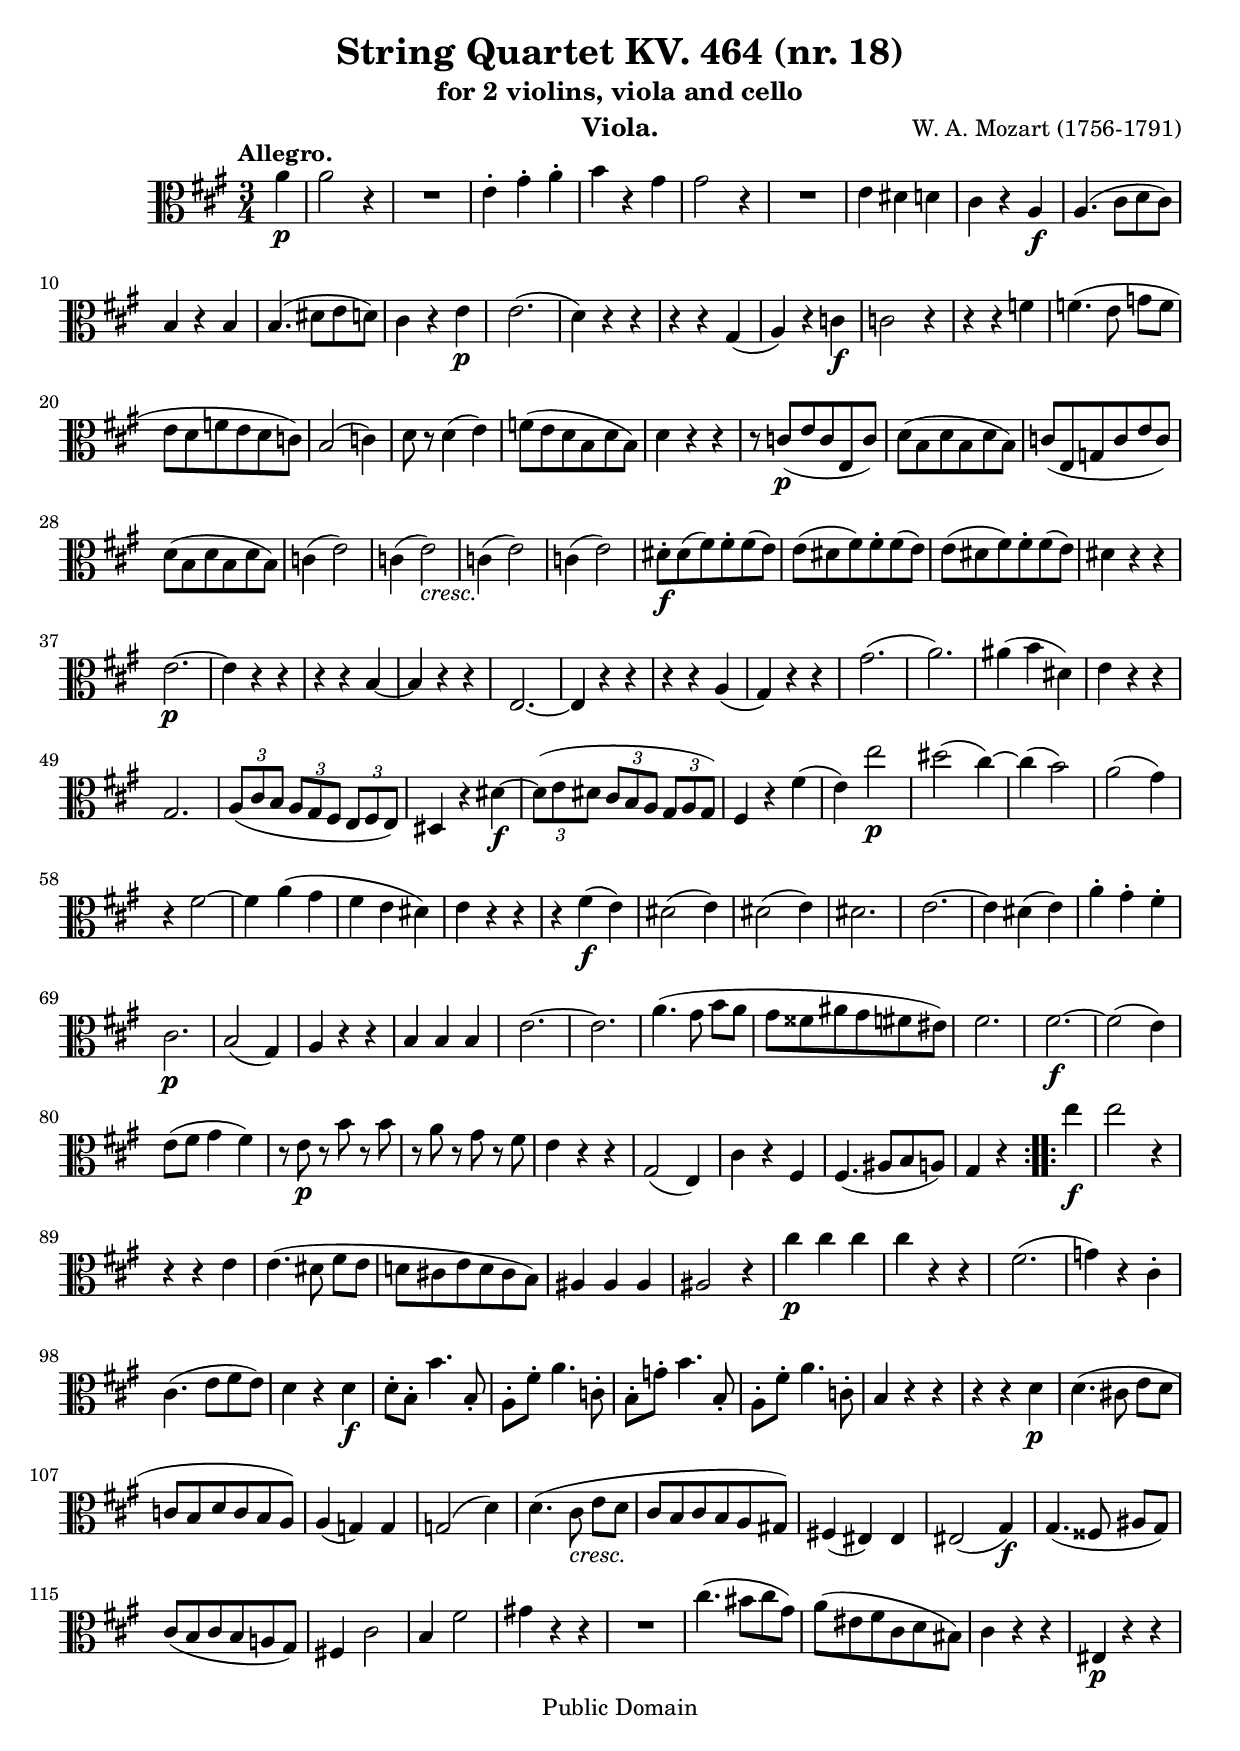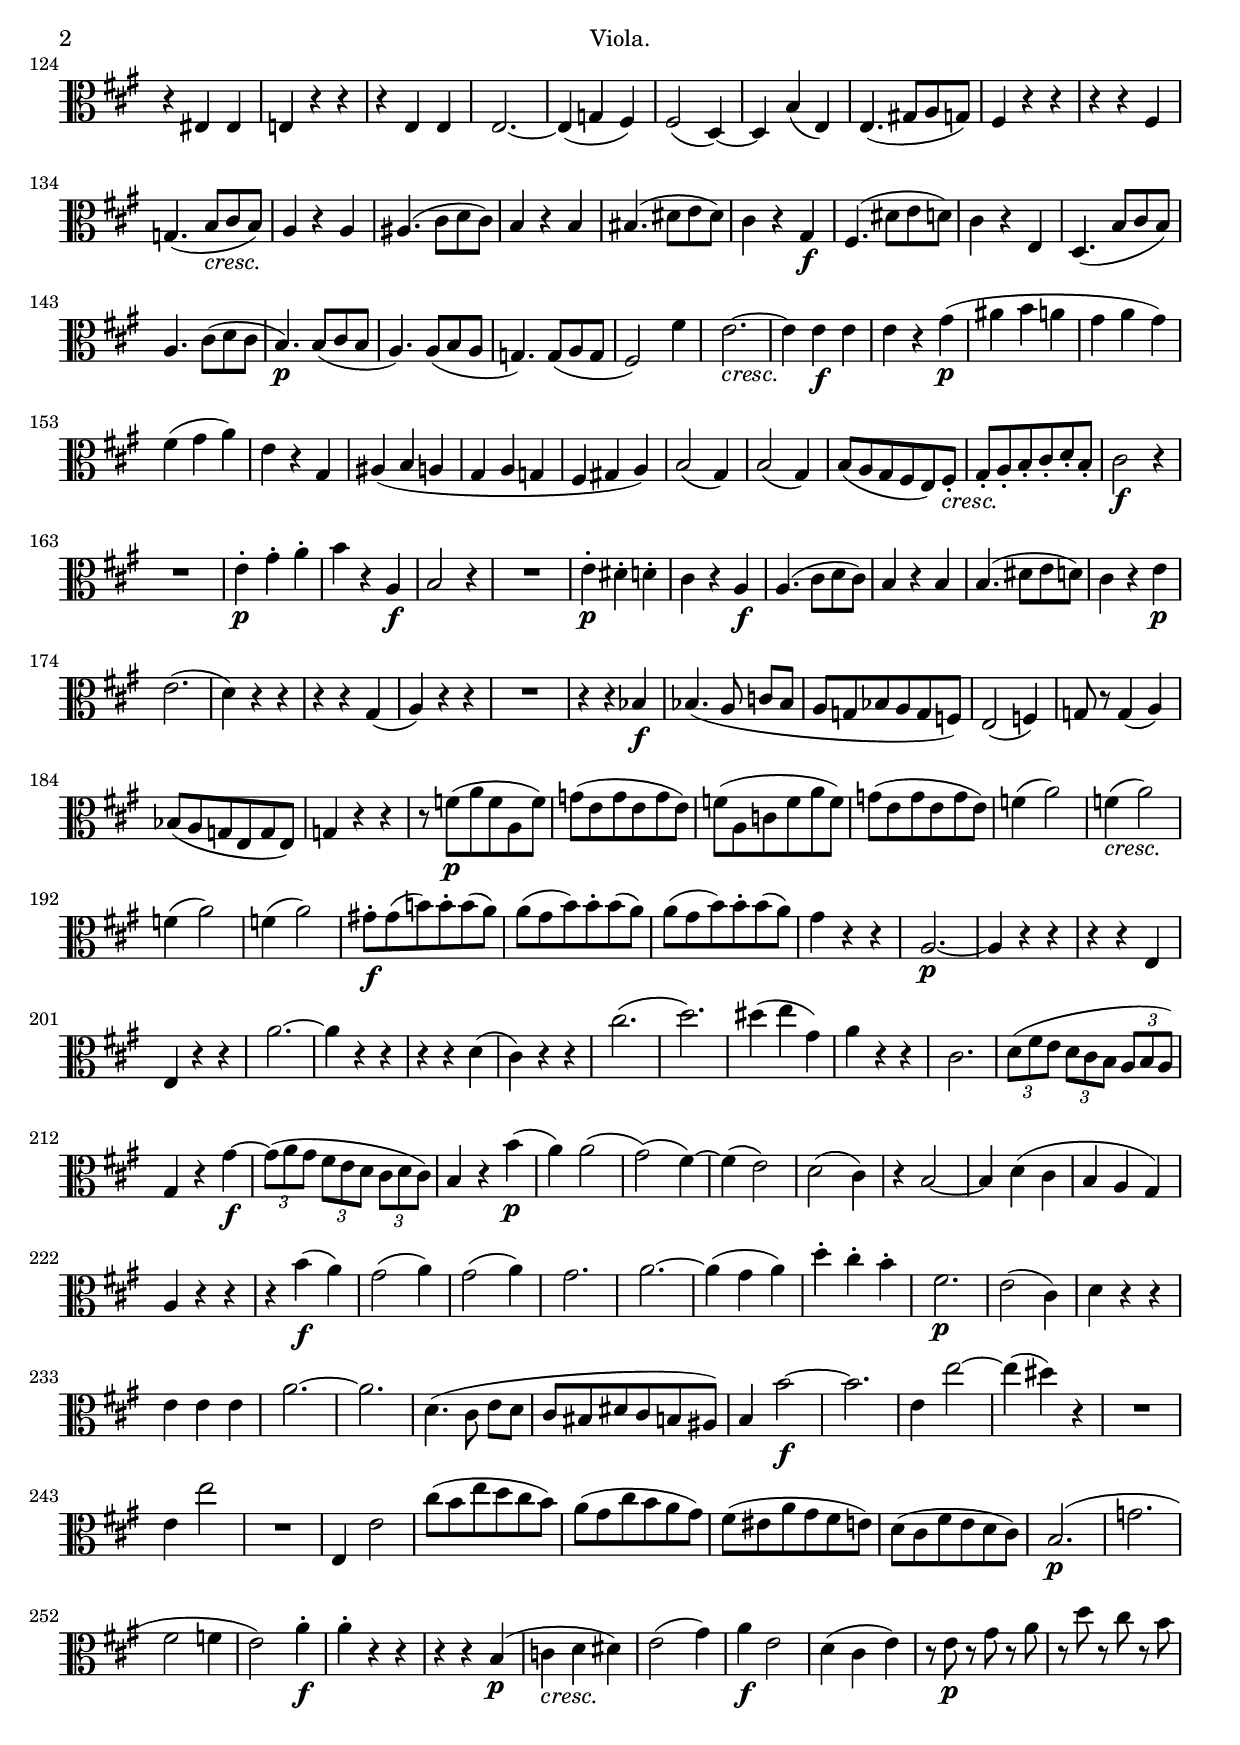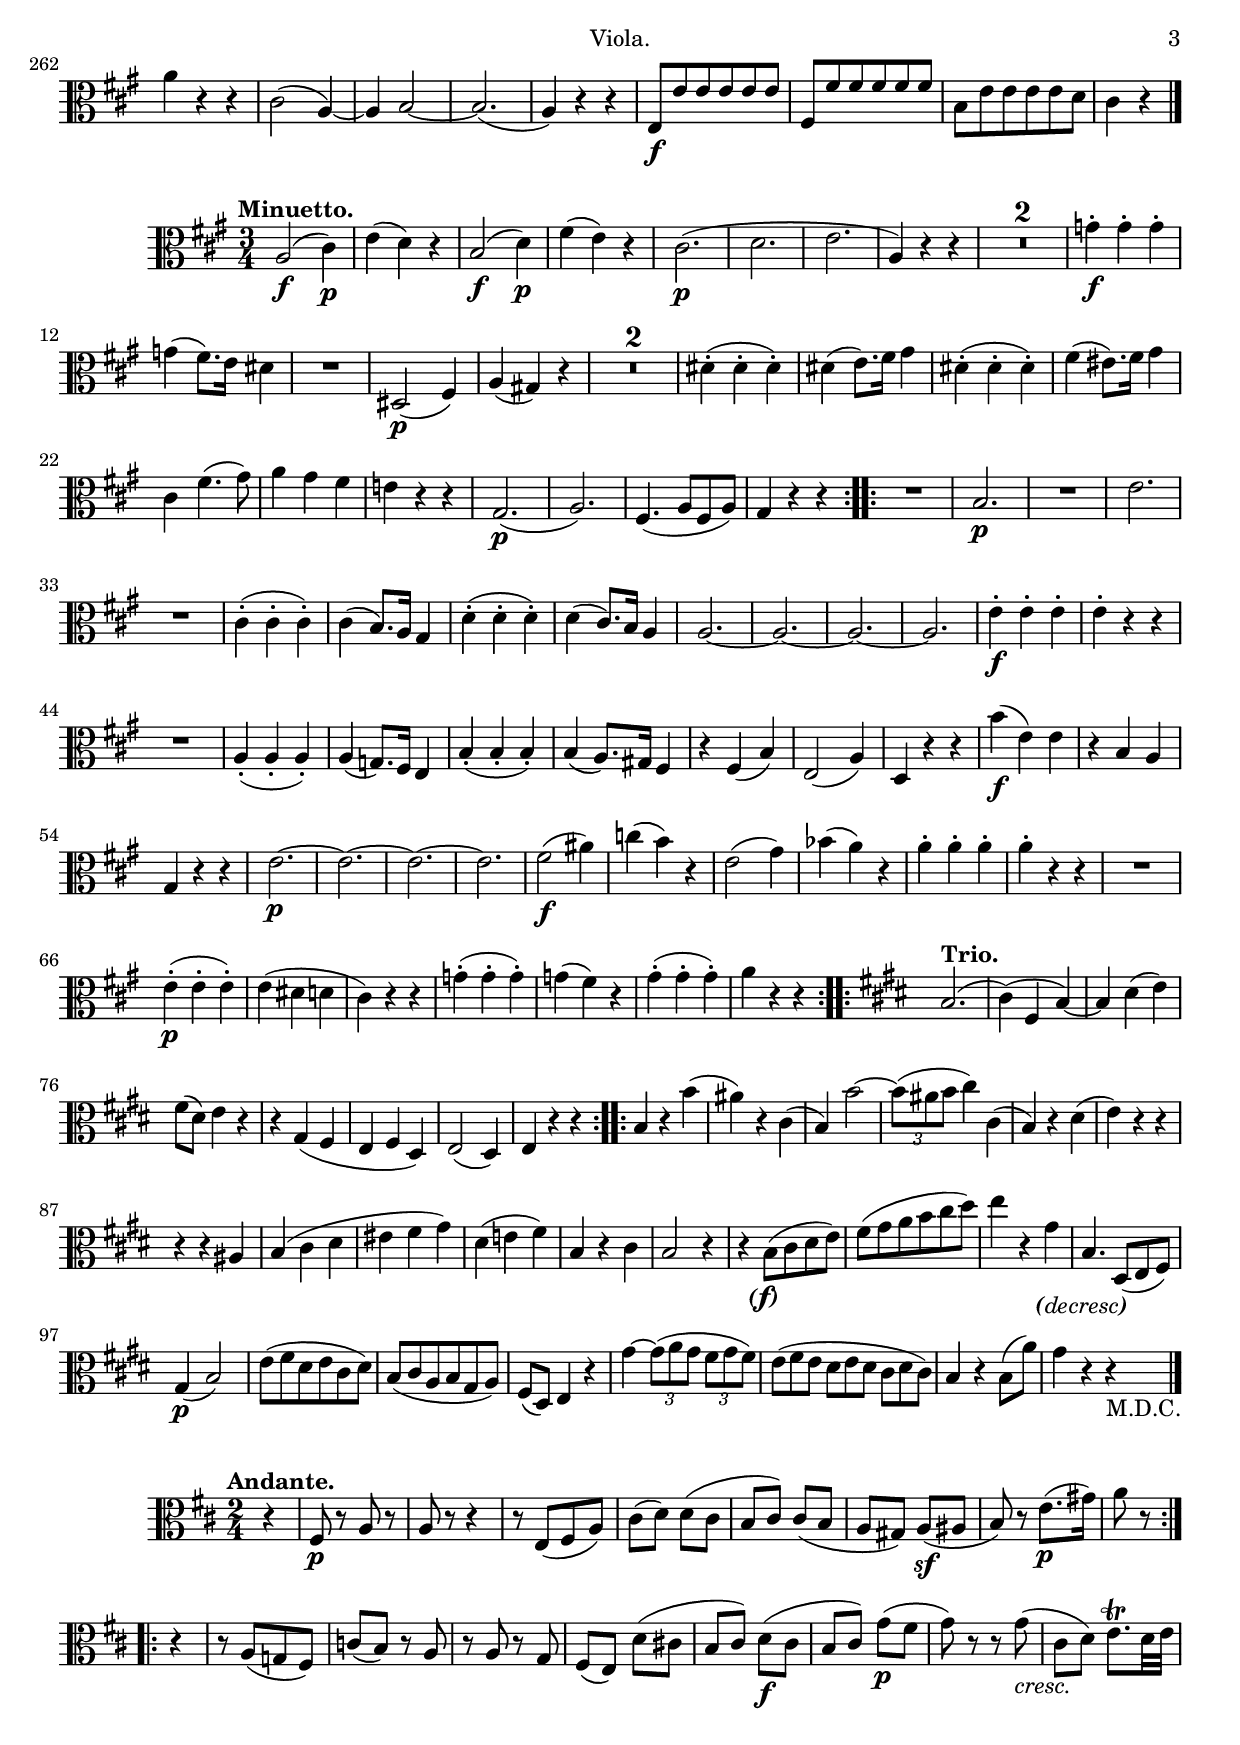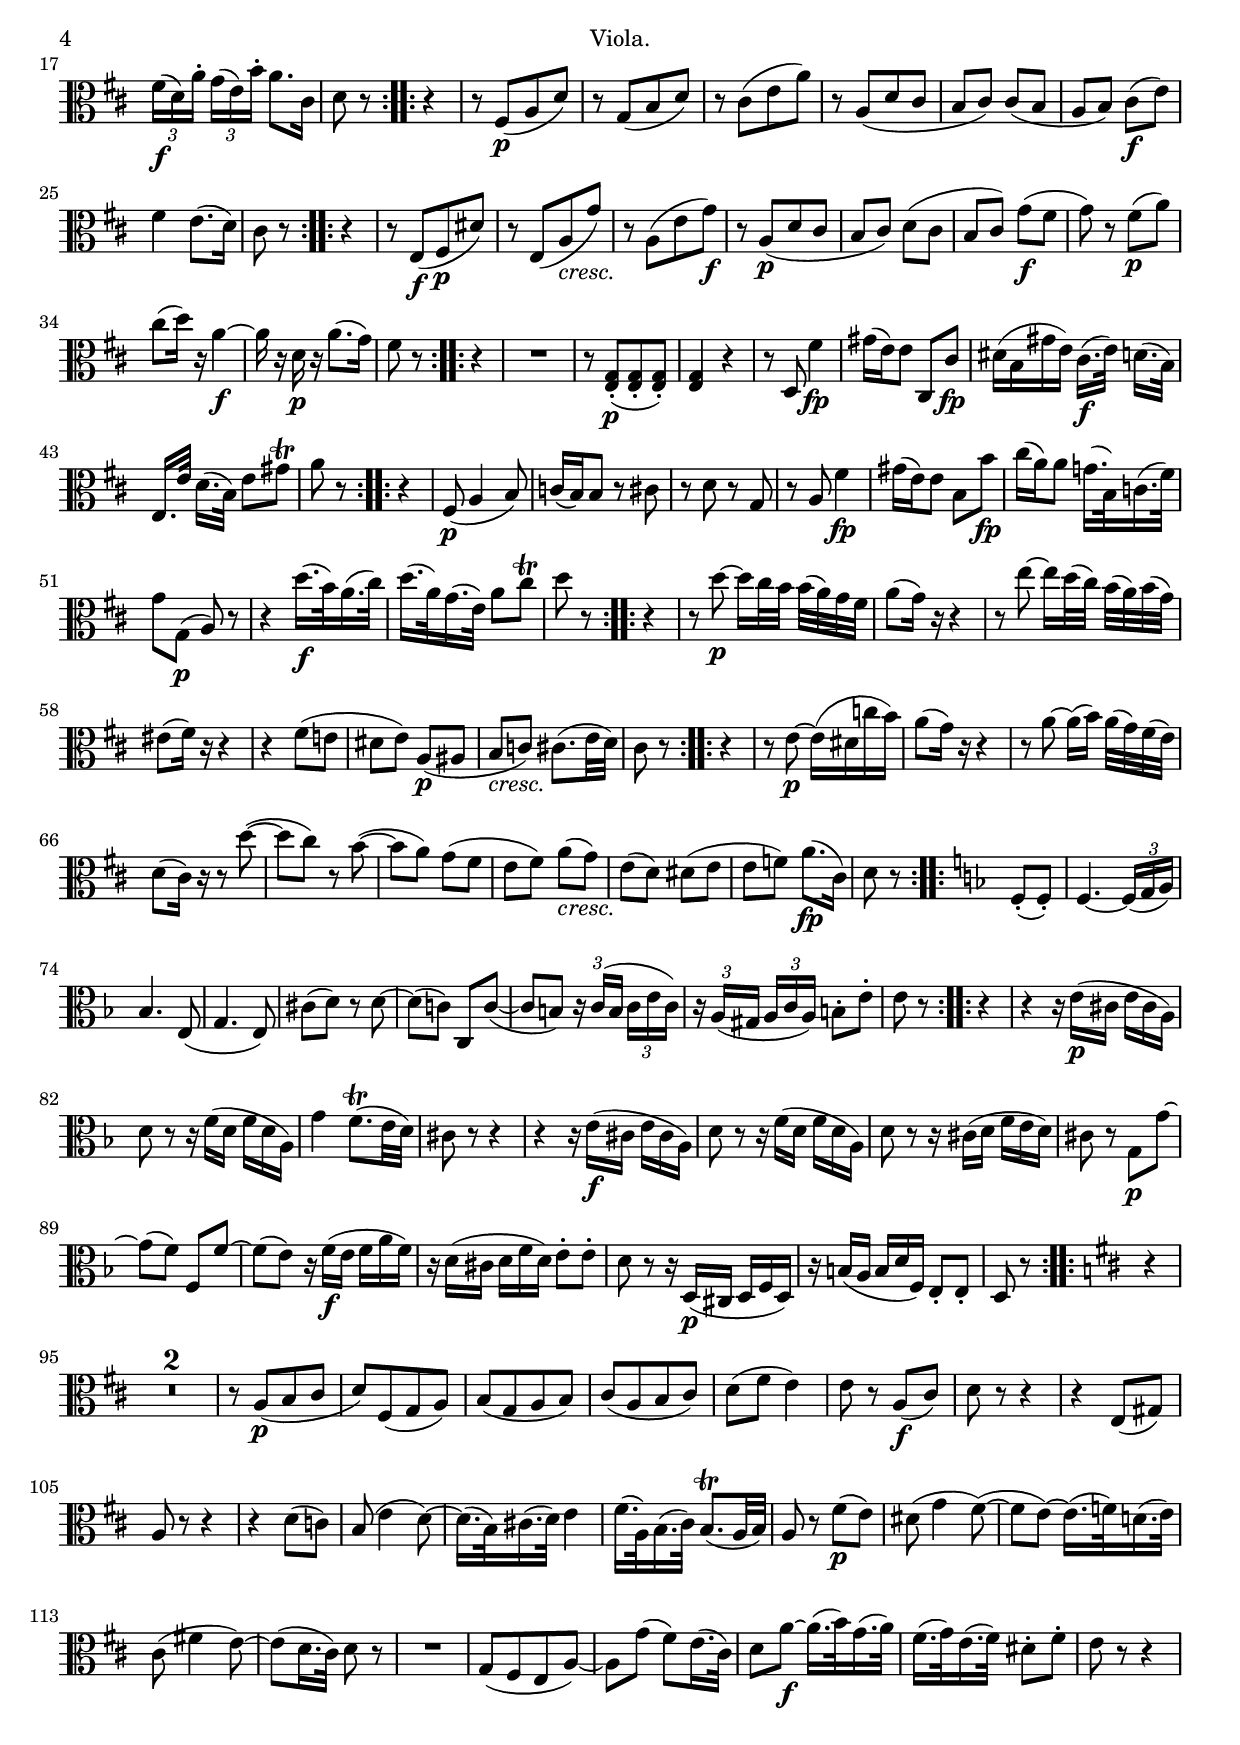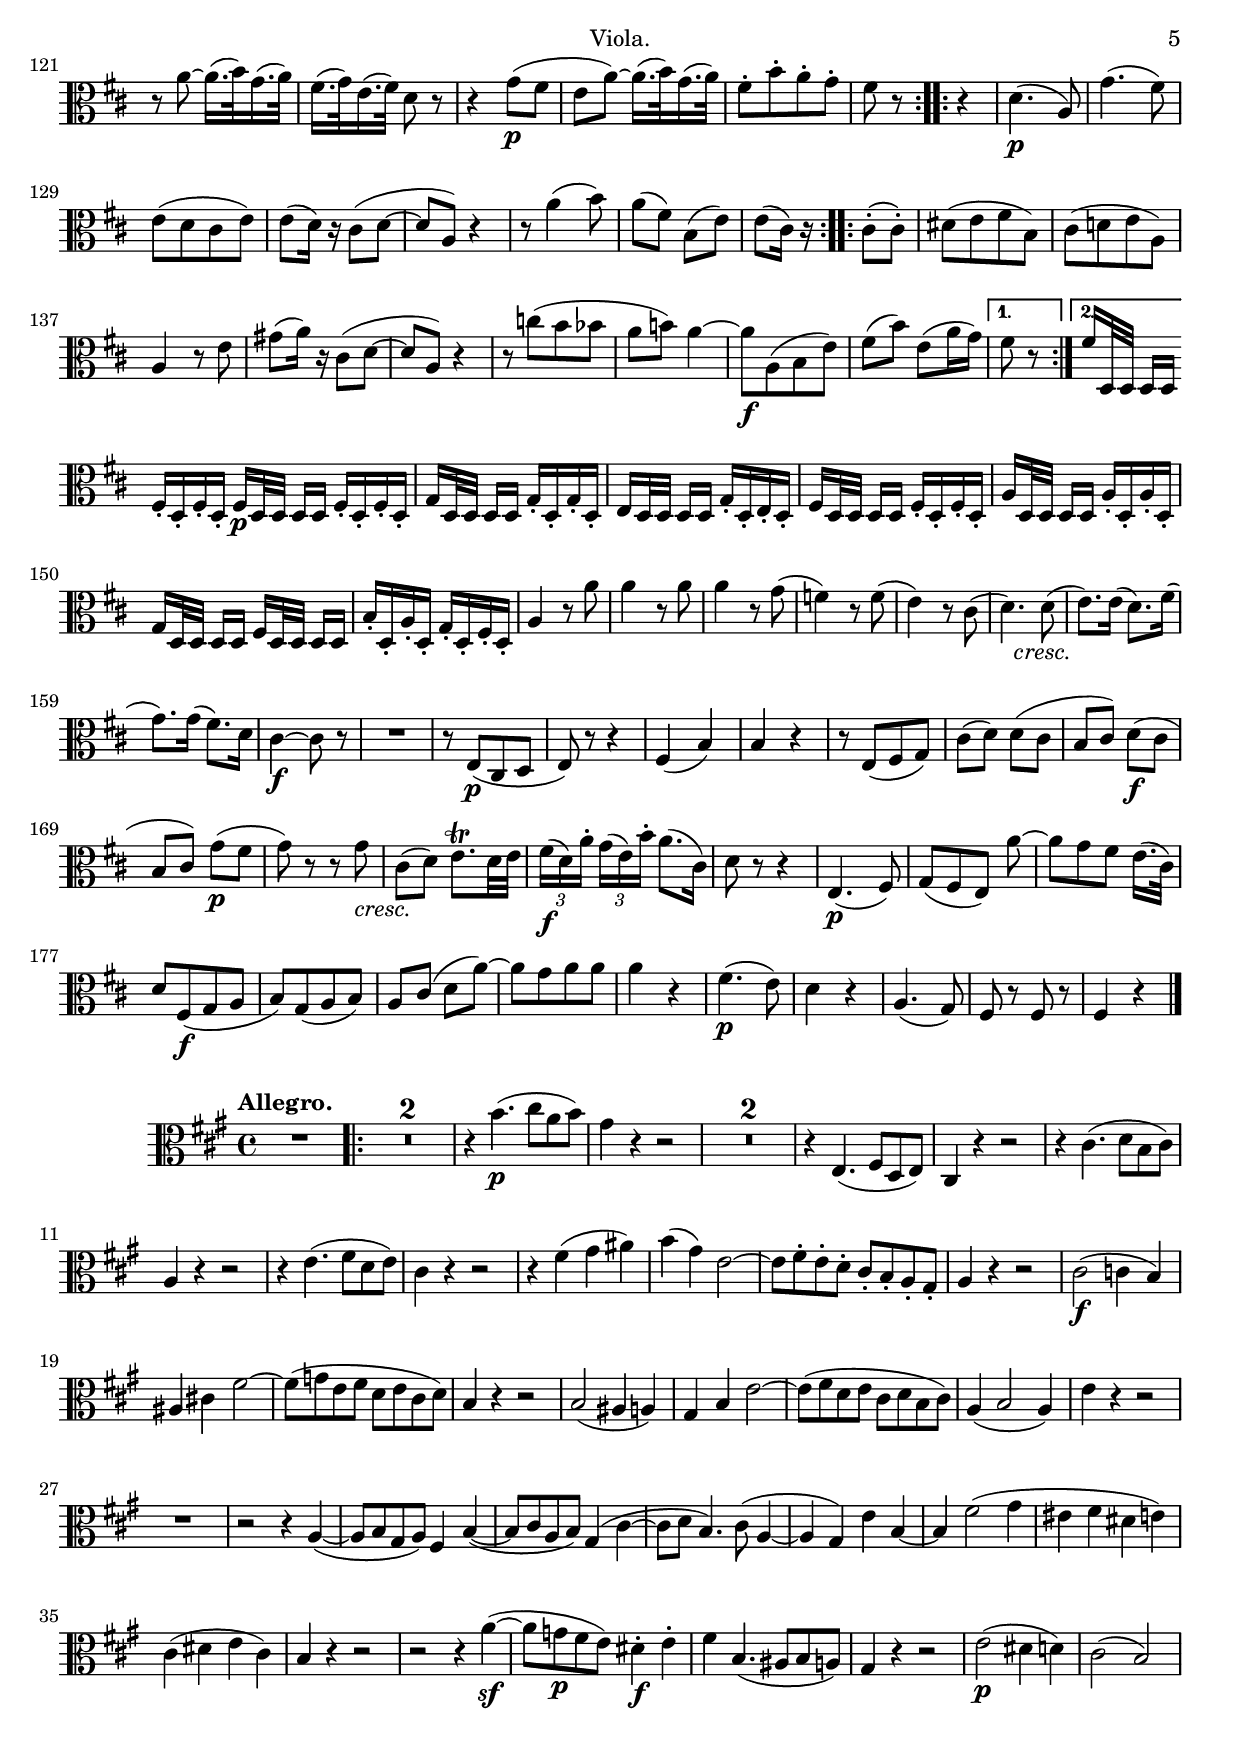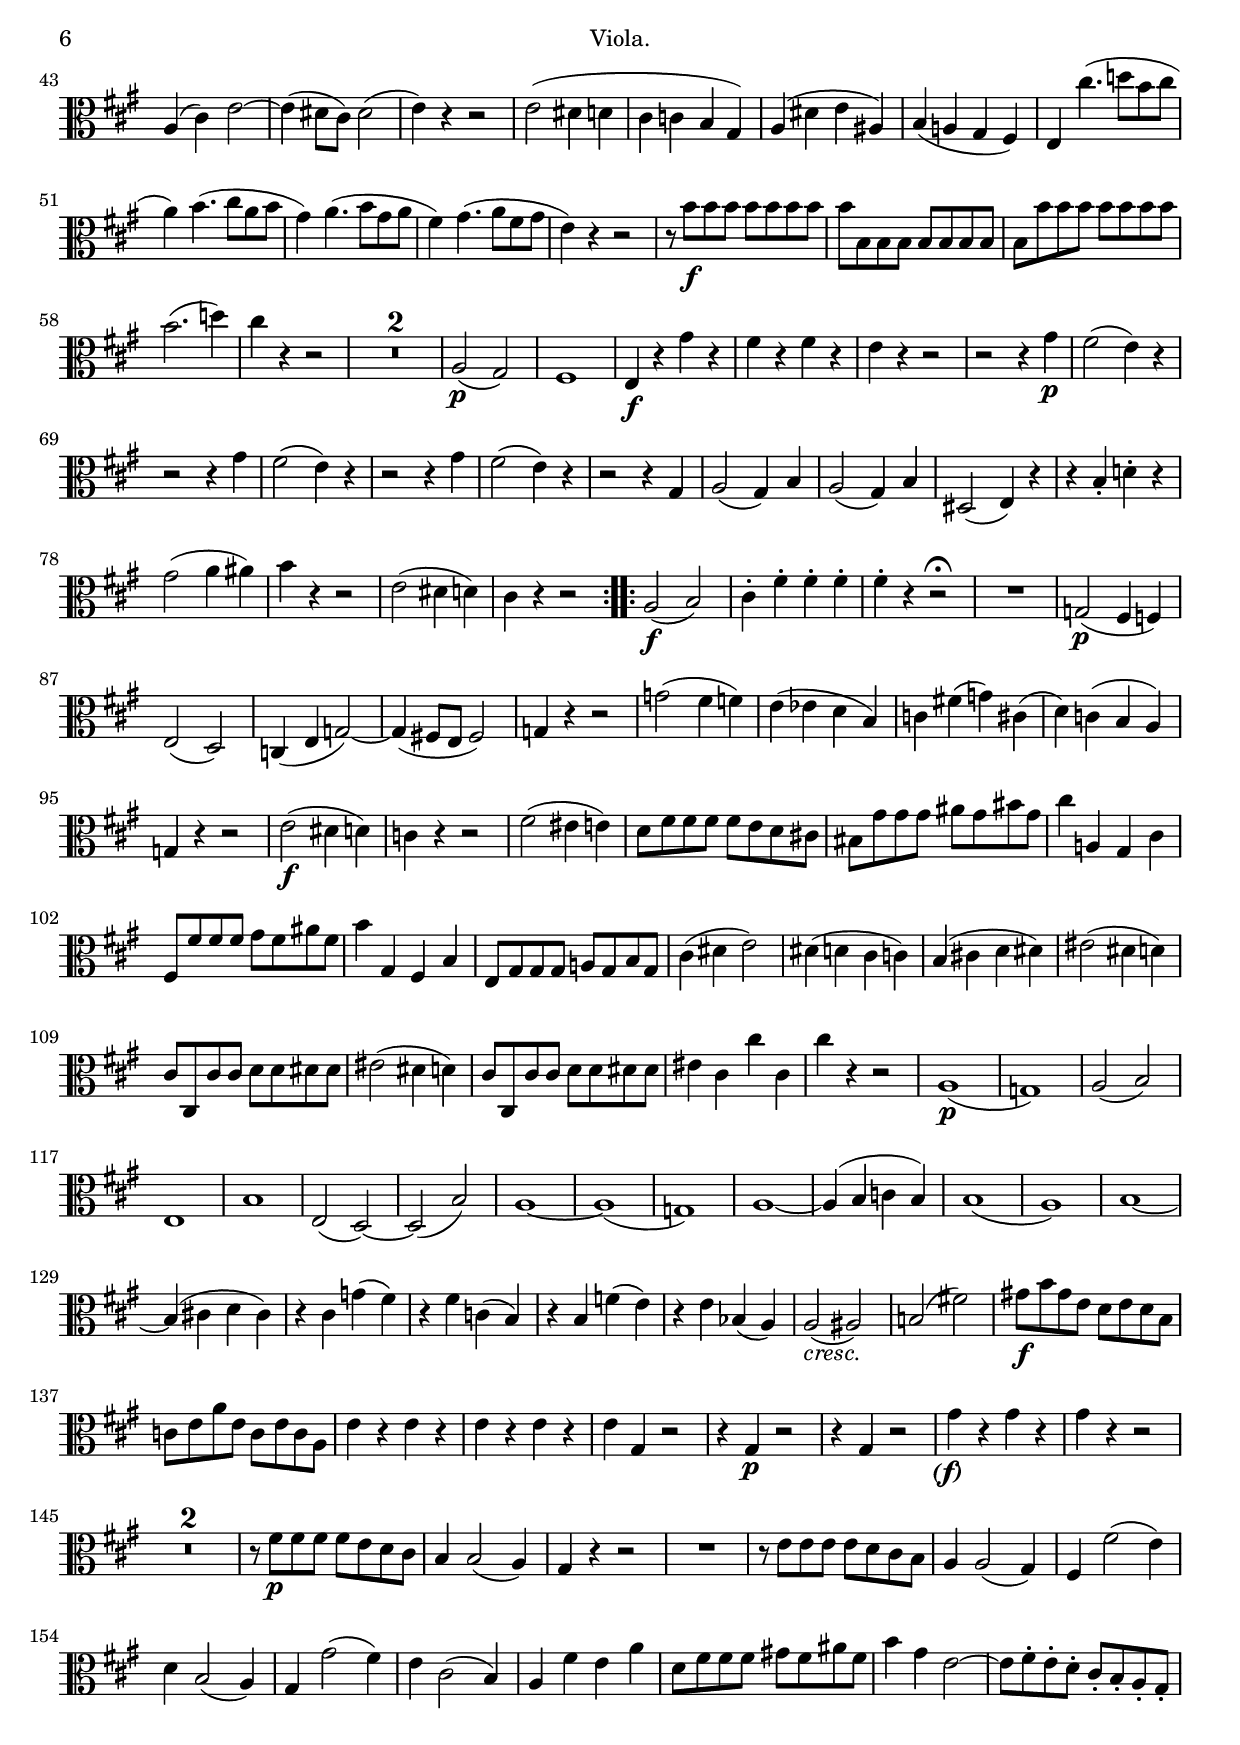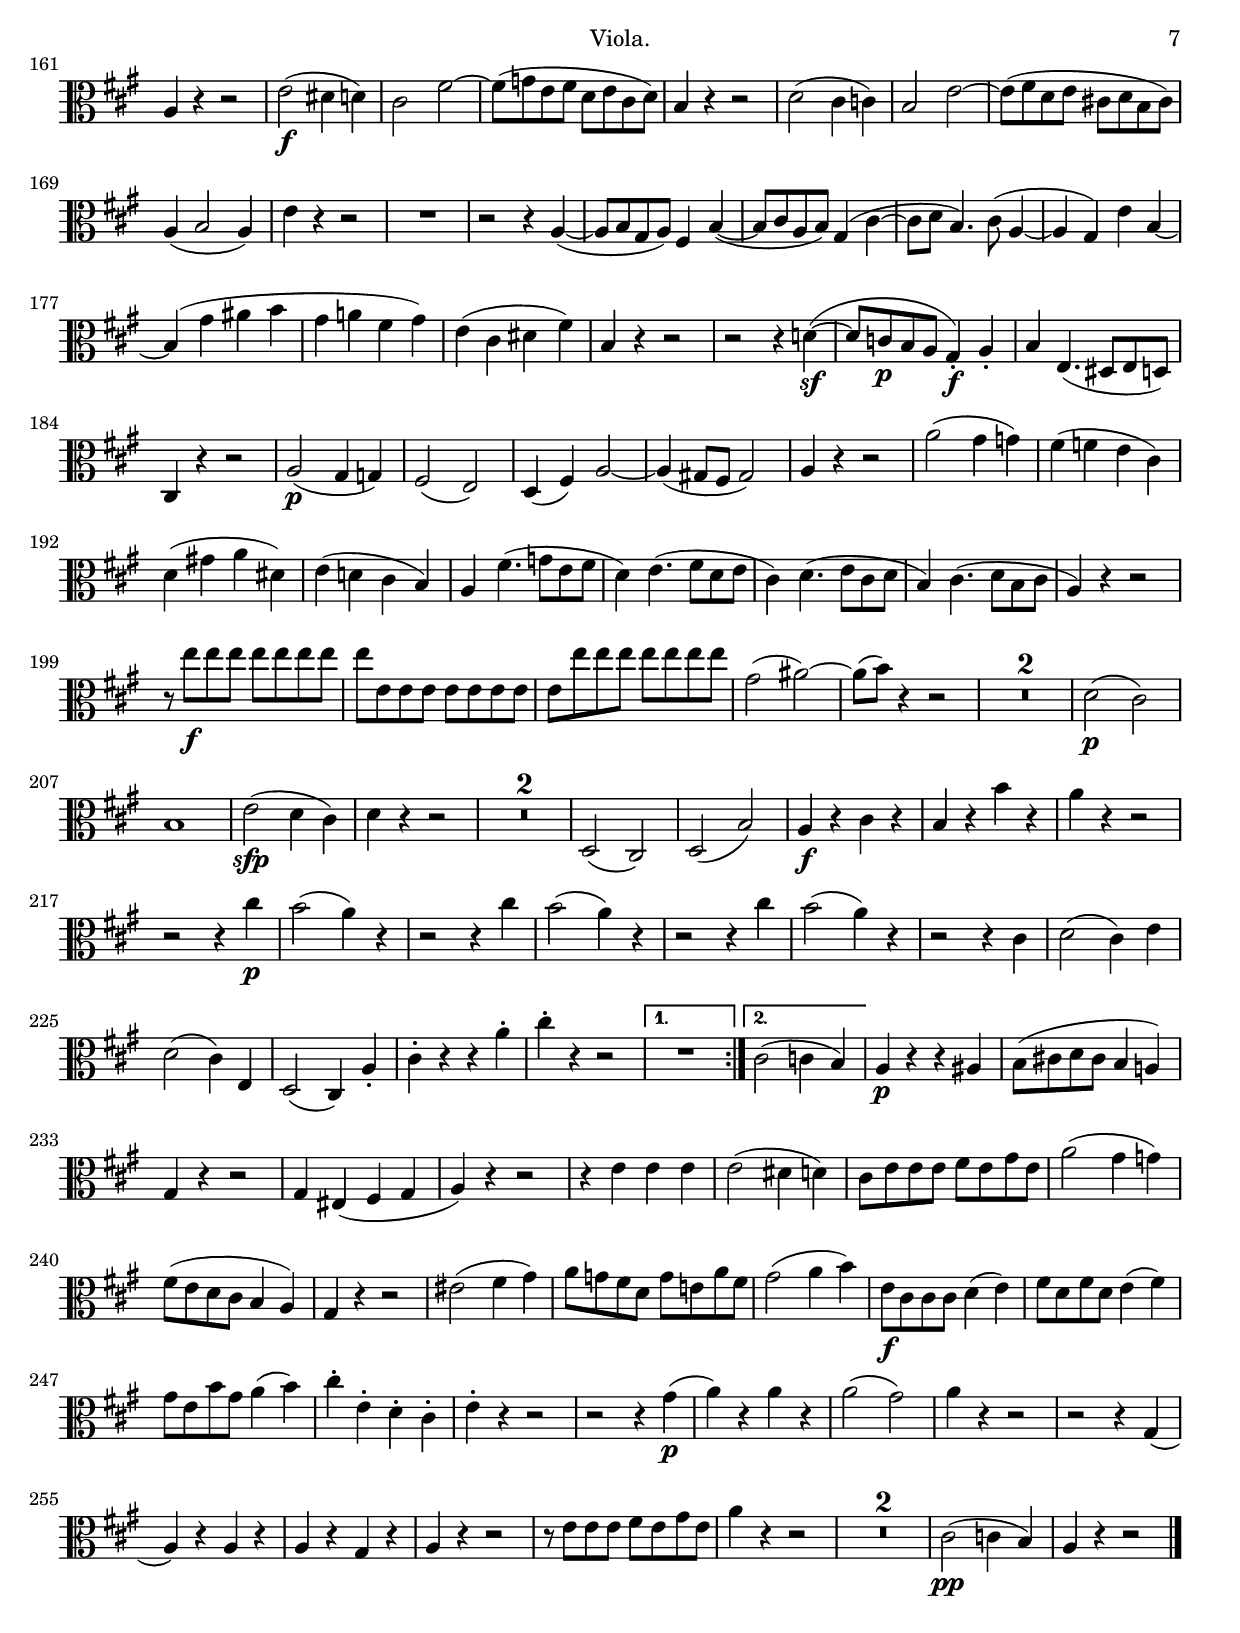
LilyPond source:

% -*- LilyPond -*-

\version "2.16.0"

\include "defs.ily"

\header {
    instrument = "Viola."
}

\layout {
    \compressFullBarRests
}

\version "2.16.0"

violaFirstMov =  \relative a' {
    \key a \major
    \clef alto

    \noTupletBracket
    \set tupletSpannerDuration = #(ly:make-moment 1 4)

    \repeat volta 2 {
	a4\p
	| a2 r4
	| R2.
	| e4-. gis-. a-.
	| b r gis
	| gis2 r4
	| R2.
	| e4 dis d
	| cis r a\f
	| a4.(  cis8[ d  cis)]

% 10
	| b4 r b
	| b4.(  dis8[ e  d)]
	| cis4 r e\p
	| e2.(
	|  d4) r r
	| r r gis,(
	|  a) r c\f
	| c2 r4
	| r r f
	| f4.( e8  g[ f]

% 20
	|  e[ d f e d  c)]
	| b2(  c4)
	| d8 r d4(  e)
	|  f8[( e d b d  b)]
	| d4 r r
	| r8  c[(\p e c e,  c')]
	|  d[( b d b d  b)]
	|  c[( e, g c e  c)]
	|  d[( b d b d  b)]
	| c4(  e2)

% 30
	| c4(  e2)_\cresc
	| c4(  e2)
	| c4(  e2)
	|  dis8[-.\f dis(  fis) fis-. fis(  e)]
	|  e[( dis  fis) fis-. fis(  e)]
	|  e[( dis  fis) fis-. fis(  e)]
	| dis4 r r
	| e2.\p ~
	| e4 r r
	| r r b ~

% 40
	| b r r
	| e,2. ~
	| e4 r r
	| r r a(
	|  gis) r r
	| gis'2.(
	|  a)
	| ais4( b  dis,)
	| e r r
	| gis,2.

% 50
	| \times 2/3 {  a8[( cis b]  a[ gis fis]  e[ fis  e)] }
	| dis4 r dis'\f ~
	| \times 2/3 {  dis8[( e dis]  cis[ b a]  gis[ a  gis)] }
	| fis4 r fis'(
	|  e) e'2\p
	| dis2(  cis4) ~
	| cis(  b2)
	| a(  gis4)
	| r fis2 ~
	| fis4 a( gis

% 60
	| fis e  dis)
	| e r r
	| r fis(\f  e)
	| dis2(  e4)
	| dis2(  e4)
	| dis2.
	| e ~
	| e4 dis(  e)
	| a-. gis-. fis-.
	| cis2.\p

% 70
	| b2(  gis4)
	| a r r
	| b b b
	| e2. ~
	| e
	| a4.( gis8  b[ a]
	|  gis[ fisis ais gis fis  eis)]
	| fis2.
	| fis\f ~
	| fis2(  e4)

% 80
	|  e8[( fis] gis4  fis)
	| r8 e\p r b' r b
	| r a r gis r fis
	| e4 r r
	| gis,2(  e4)
	| cis' r fis,
	| fis4.(  ais8[ b  a)]
	| gis4 r
    }

    \repeat volta 2 {
        e''4\f
	| e2 r4
	| r r e,

% 90
	| e4.( dis8  fis[ e]
	|  d![ cis! e d cis  b)]
	| ais4 ais ais
	| ais2 r4
	| cis'\p cis cis
	| cis r r
	| fis,2.(
	|  g4) r cis,-.
	| cis4.(  e8[ fis  e)]
	| d4 r d\f

% 100
	|  d8[-. b-.] b'4. b,8-.
	|  a[-. fis'-.] a4. c,8-.
	|  b[-. g'-.] b4. b,8-.
	|  a[-. fis'-.] a4. c,8-.
	| b4 r r
	| r r d\p
	| d4.( cis!8  e[ d]
	|  c[ b d c b  a)]
	| a4(  g) g
	| g2(  d'4)

% 110
	| d4.( cis8_\cresc  e[ d]
	|  cis[ b cis b a  gis!)]
	| fis!4(  eis) eis
	| eis2(  gis4)\f
	| gis4.( fisis8  ais[  gis)]
	|  cis[( b cis b a!  gis)]
	| fis!4 cis'2
	| b4 fis'2
	| gis!4 r r
	| R2.

% 120
	| cis4.(  bis8[ cis  gis)]
	|  a[( eis fis cis d  bis)]
	| cis4 r r
	| eis,4\p r r
	| r eis eis
	| e! r r
	| r e e
	| e2. ~
	| e4( g  fis)
	| fis2(  d4) ~

% 130
	| d b'(  e,)
	| e4.(  gis!8[ a  g)]
	| fis4 r r
	| r r fis
	| g4.(   b8[_\cresc cis  b)]
	| a4 r a
	| ais4.(  cis8[ d  cis)]
	| b4 r b
	| bis4.(  dis8[ e  dis)]
	| cis4 r gis\f

% 140
	| fis4.(  dis'8[ e  d)]
	| cis4 r e,
	| d4.(  b'8[ cis  b)]
	| a4.  cis8[( d cis]
	|  b4.)\p  b8[( cis b]
	|  a4.)  a8[( b a]
	|  g4.)  g8[( a g]
	|  fis2) fis'4
	| e2._\cresc ~
	| e4 e\f e

% 150
	| e r gis(\p
	| ais b a
	| gis a  gis)
	| fis( gis  a)
	| e r gis,
	| ais( b a
	| gis a g
	| fis gis!  a)
	| b2(  gis4)
	| b2(  gis4)

% 160
	|  b8[( a gis fis  e) fis-._\cresc] \noBreak
	|  gis[-. a-. b-. cis-. d-. b-.]
	| cis2\f r4
	| R2.
	| e4-.\p gis-. a-.
	| b r a,\f
	| b2 r4
	| R2.
	| e4-.\p dis-. d-.
	| cis r a\f

% 170
	| a4.(  cis8[ d  cis)]
	| b4 r b
	| b4.(  dis8[ e  d)]
	| cis4 r e\p
	| e2.(
	|  d4) r r
	| r r gis,(
	|  a) r r
	| R2.
	| r4 r bes\f

% 180
	| bes4.( a8  c[ bes]
	|  a[ g bes a g  f)]
	| e2(  f4)
	| g8 r g4(  a)
	|  bes8[( a g e g  e)]
	| g4 r r
	| r8  f'[(\p a f a,  f')]
	|  g[( e g e g  e)]
	|  f[( a, c f a  f)]
	|  g[( e g e g  e)]

% 190
	| f4(  a2)
	| f4(_\cresc  a2)
	| f4(  a2)
	| f4(  a2)
	|  gis!8[-.\f gis(  b!) b-. b(  a)]
	|  a[( gis  b) b-. b(  a)]
	|  a[( gis  b) b-. b(  a)]
	| gis4 r r
	| a,2.\p ~
	| a4 r r

% 200
	| r r e
	| e r r
	| a'2. ~
	| a4 r r
	| r r d,(
	|  cis) r r
	| cis'2.(
	|  d)
	| dis4( e  gis,)
	| a r r

% 210
	| cis,2.
	| \times 2/3 {  d8[( fis e]  d[ cis b]  a[ b  a)] }
	| gis4 r gis'\f ~
	| \times 2/3 {  gis8[( a gis]  fis[ e d]  cis[ d  cis)] }
	| b4 r b'(\p
	|  a4) a2(
	|  gis)(  fis4) ~
	| fis(  e2)
	| d(  cis4)
	| r4 b2 ~

% 220
	| b4 d( cis
	| b a  gis)
	| a r r
	| r b'(\f  a)
	| gis2(  a4)
	| gis2(  a4)
	| gis2.
	| a ~
	| a4( gis  a)
	| d-. cis-. b-.

% 230
	| fis2.\p
	| e2(  cis4)
	| d r r
	| e e e
	| a2. ~
	| a
	| d,4.( cis8  e[ d]
	|  cis[ bis dis cis b  ais)]
	| b4 b'2\f ~
	| b2.

% 240
	| e,4 e'2 ~
	| e4(  dis) r
	| R2.
	| e,4 e'2
	| R2.
	| e,,4 e'2
	|  cis'8[( b e d cis  b)]
	|  a[( gis cis b a  gis)]
	|  fis[( eis a gis fis  e)]
	|  d[( cis fis e d  cis)]

% 250
	|  b2.(\p
	| g'
	| fis2 f4
	|  e2) a4-.\f
	| a-. r r
	| r r \slurUp b,(\p
	| c_\cresc d  dis) \slurNeutral
	| e2(  gis4)
	| a\f e2
	| d4( cis  e)

% 260
	| r8 e\p r gis r a
	| r d r cis r b
	| a4 r r
	| cis,2(  a4) ~
	| a b2 ~
	| b2.(
	|  a4) r r
	|  e8[\f e' e e e e]
	|  fis,[ fis' fis fis fis fis]
	|  b,[ e e e e d]

% 270
	| cis4 r
    }
}


\score {
    \context Staff <<
	\set Staff.autoBeaming = ##f
        \set Staff.midiInstrument = #"viola"

	\time 3/4
	\partial 4

	\violaFirstMov
	\context Voice = "markings" { \markingsI }
    >>

    
  \midi {
    \tempo 4 = 140
    }



    \layout { }
}

\version "2.16.0"

violaSecondMov =  \relative a {
    \key a \major
    \clef alto

    \noTupletBracket
    \set tupletSpannerDuration = #(ly:make-moment 1 4)

    \repeat volta 2 {
	a2(\f  cis4)\p
	| e(  d) r
	| b2(\f  d4)\p
	| fis(  e) r
	| cis2.(\p
	| d
	| e
	|  a,4) r r
	| R2.*2

% 11
	| g'4-.\f g-. g-.
	| g(   fis8.)[ e16] dis4
	| R2.
	| dis,2(\p  fis4)
	| a(  gis!) r
	| R2.*2
	|  dis'4(-. dis-.  dis)-.
	| dis(   e8.)[ fis16] gis4

% 20
	|  dis(-. dis-.  dis)-.
	| fis(   eis8.)[ fis16] gis4
	| cis, fis4.(  gis8)
	| a4 gis fis
	| e! r r
	| gis,2.(\p
	|  a)
	| fis4.(  a8[ fis  a)]
	| gis4 r r
    }

    \repeat volta 2 {
        | R2.

% 30
	| b\p
	| R
	| e
	| R
	|  cis4(-. cis-.  cis)-.
	| cis(   b8.)[ a16] gis4
	|  d'(-. d-.  d)-.
	| d(   cis8.)[ b16] a4
	| a2. ~
	| a ~

% 40
	| a ~
	| a
	| e'4-.\f e-. e-.
	| e-. r r
	| R2.
	|  a,4(-. a-.  a)-.
	| a(   g8.)[ fis16] e4
	|  b'4(-. b-.  b)-.
	| b(   a8.)[ gis!16] fis4
	| r fis(  b)

% 50
	| e,2(  a4)
	| d, r r
	| b''(\f  e,) e
	| r b a
	| gis r r
	| e'2.\p ~
	| e ~
	| e ~
	| e
	| fis2(\f  ais4)

% 60
	| c(  b) r
	| e,2(  gis4)
	| bes(  a) r
	| a-. a-. a-.
	| a-. r r
	| R2.
	|  e4(-.\p e-.  e)-.
	| e( dis d
	|  cis) r r
	|  g'(-. g-.  g)-.

% 70
	| g(  fis) r
	|  gis(-. gis-.  gis)-.
	| a r r
    }

    \key e \major

    \repeat volta 2 {
        | b,2.(
	|  cis4)( fis,  b) ~
	| b dis4(  e)
	|  fis8[(  dis)] e4 r
	| r gis,( fis
	| e fis  dis)
	| e2(  dis4)

% 80
	| e4 r r
    }

    \repeat volta 2 {
        | b'4 r b'(
	|  ais) r cis,(
	|  b) b'2 ~
	| \times 2/3 {  b8[( ais b] }  cis4) cis,(
	|  b) r dis(
	|  e) r r
	| r r ais,
	| b( cis dis
	| eis fis  gis)

% 90
	| dis( e!  fis)
	| b, r cis
	| b2 r4
	| r   b8[(-\parentF cis dis  e)]
	|  fis[( gis a b cis  dis)]
	| e4 r gis,
	|  b,4._\parentDecresc  dis,8[( e  fis)]
	|  gis4(\p  b2)
	|  e8[( fis dis e cis  dis)]
	|  b[( cis a b gis  a)]

% 100
	|  fis[(  dis)] e4 r
	| gis'4 ~ \times 2/3 {  gis8[( a gis]  fis[ gis  fis)] }
	| \noTupletNum \times 2/3 {  e[( fis e]  dis[ e dis]  cis[ dis  cis)] }
	| b4 r  b8[(  a')]
	| gis4 r r
    }
}


\score {
    \context Staff <<
	\set Staff.autoBeaming = ##f
        \set Staff.midiInstrument = #"viola"

	\time 3/4

	\violaSecondMov
	\context Voice = "markings" { \markingsII }
	\context Voice=markingsBis { \markingsIIbis }
    >>

    
  \midi {
    \tempo 4 = 130
    }



    \layout { }
}

\version "2.16.0"

violaThirdMov =  \relative fis {
    \key d \major
    \clef alto

    \noTupletBracket
    \set tupletSpannerDuration = #(ly:make-moment 1 8)

    \repeat volta 2 {
	r4
	| fis8\p r a r
	| a r r4
	| r8  e[( fis  a)]
	|  cis[(  d)]  d[( cis]
	|  b[  cis)]  cis[( b]
	|  a[  gis)]  a[(\sf ais]
	|  b) r  e8.[(\p  gis16)]
	| a8 r
    }

    \repeat volta 2 {
	r4
	| r8  a,[( g!  fis)]

% 10
	|  c'[(  b)] r a
	| r a r g
	|  fis[(  e)]  d'[( cis!]
	|  b[  cis)]  d[(\f cis]
	|  b[  cis)]  g'[(\p fis]
	|  g) r r  g(_\cresc \noBreak
	|  cis,[  d)]  e8.[^\trill d32 e]
	| \times 2/3 {   fis16[(\f  d) a'-.]  g[(  e) b'-.]
          }  a8.[ cis,16]
	| d8 r
    }

    \repeat volta 2 {
	r4
	| r8  fis,[(\p a  d)]

% 20
	| r  g,[( b  d)]
	| r  cis[( e  a)]
	| r  a,[( d cis]
	|  b[  cis)]  cis[( b]
	|  a[  b)]  cis[(\f  e)]
	| fis4  e8.[(  d16)]
	| cis8 r
    }

    \repeat volta 2 {
	r4
	| r8  e,[(\f  fis\p  dis')]
	| r  e,[(  a_\cresc  g')]
	| r  a,[( e'  g)\f]

% 30
	| r   a,[(\p d cis]
	|  b[  cis)]  d[( cis]
	|  b[  cis)]  g'[(\f fis]
	|  g) r  fis[(\p  a)]
	|  cis[(  d16)] r a4\f ~
	| a16 r d,\p r  a'8.[(  g16)]
	| fis8 r
    }

    \repeat volta 2 {
        r4
	| R2
	| r8   <e, g>[(\p-. <e g>-. <e g>)-.]
	| <e g>4 r

% 40
	| r8 d fis'4\fp
	|  gis16[(  e) e8]  cis,[ cis'\fp]
	|  dis16[( b gis'  e)]  cis16.[(\f  e32)]  d16.[(  b32)]
	|  e,16.[ e'32]  d16.[(  b32)]  e8[ gis^\trill]
        | \tag #'part {a8 r
	  \override VoltaBracket #'stencil = ##f}
    }
    \alternative {
        { \tag #'score {a8 r} }
        { \tag #'score {a8 r} }
    }

    \repeat volta 2 {
        r4
	| fis,8(\p a4  b8)
	|  c16[(  b) b8] r cis!
	| r d r g,
	| r a fis'4\fp
	|  gis16[(  e) e8]  b[ b'\fp]

% 50
	|  cis16[(  a) a8]  g!16.[(  b,32) c16.(  fis32)]
	|  g8[ g,(\p]  a) r
	| r4  d'16.[(\f  b32) a16.(  cis32)]
	|  d16.[(  a32) g16.(  e32)]  a8[ cis^\trill]
        | \tag #'part {d8 r
	  \override VoltaBracket #'stencil = ##f}
    }
    \alternative {
        { \tag #'score {d8 r} }
        { \tag #'score {d8 r} }
    }

    \repeat volta 2 {
        r4
	| r8 d\p ~  d16[ cis32
          b]  b[(  a) g fis]
	|  a8[(  g16)] r r4
	| r8 e' ~  e16[ d32(  cis)]  b[(  a) b(  g)]
	|  eis8[(  fis16)] r r4
	| r  fis8[( e!]

% 60
	|  dis[  e)]   a,[(\p ais]
	|   b[_\cresc  c)]  cis8.[( e32  d)]
	| cis8 r
    }

    \repeat volta 2 {
        r4
	| r8 e\p ~  e16[( dis c'  b)]
	|  a8[(  g16)] r r4
	| r8 a ~  a16[(  b)]  a32[(  g) fis(  e)]
	|  d8[(  cis16)] r r8 d'( ~
	|  d[  cis)] r b( ~
	|  b[  a)]  g[( fis]
	|  e[  fis)]  a[(_\cresc  g)]
	|  e[( d)]  dis[( e]
	|  e[  f)]  a8.[(\fp  cis,16)]
	| d8 r
    }
    
    \key d \minor

    \repeat volta 2 {
           f,8[(-.  f)-.]
	| f4. ~ \times 2/3 {  f16[( g  a)] }
	| bes4. e,8(
	| g4.  e8)
	|  cis'[(  d)] r d ~
	|  d[(  c!)]  c,[ c'(] ~
	|  c[  b)] \times 2/3 { r16  c[( b]  c[ e  c)] }
	| \times 2/3 { r  a[( gis]  a[ c  a)] }  b8[-. e-.]

% 80
	| e r
    }

    \repeat volta 2 {
        r4 \noTupletNum
	| r4 \times 2/3 { r16  e[(\p cis]  e[ cis  a)] }
	| d8 r \times 2/3 { r16  f[( d]  f[ d  a)] }
	| g'4  f8.[(^\trill e32  d)]
	| cis8 r r4
	| r \times 2/3 { r16  e[(\f cis]  e[ cis  a)] }
	| d8 r \times 2/3 { r16  f[( d]  f[ d  a)] }
	| d8 r \times 2/3 { r16  cis[( d]  f[ e  d)] }
	| cis8 r  g[\p g'] ~
	|  g[(  f)]  f,[ f'] ~

% 90
	|  f[(  e)] \times 2/3 { r16  f[(\f e]  f[ a  f)] }
	| \times 2/3 { r16  d[( cis]  d[ f  d)] }  e8[-. e-.]
	| d r \times 2/3 { r16   d,[(\p cis]  d[ f  d)] }
	| \times 2/3 { r16  b'[( a]  b[ d  f,)] }  e8[-. e-.]
	| d r \tupletNum
    }

    \key d \major

    \repeat volta 2 {
        r4
	| R2*2
	| r8   a'[(\p b cis]
	|   d)[ fis,( g  a)]
	|  b[( g a  b)]

% 100
	|  cis[( a b  cis)]
	|  d[( fis]  e4)
	| e8 r  a,[(\f  cis)]
	| d r r4
	| r  e,8[(  gis)]
	| a8 r r4
	| r  d8[(  c)]
	| b( e4  d8) ~
	|  d16.[(  b32) cis!16.(  d32)] e4
	|  fis16.[(  a,32) b16.(  cis32)]  b8.[(^\trill a32  b)]

% 110
	| a8 r  fis'[(\p  e)]
	| dis8( g4  fis8)( ~
	|  fis[  e)] ~  e16.[(  f32) d!16.(  e32)]
	| cis8 (fis!4  e8) ~
	|  e[( d16.  cis32)] d8 r
	| R2
	|  g,8[( fis e  a)] ~
	|  a[ g'(]   fis)[ e16.(  cis32)]
	|  d8[ a'\f] ~  a16.[(  b32) g16.(  a32)]
	|  fis16.[(  g32) e16.(  fis32)]  dis8[-. fis-.]

% 120
	| e8 r r4
	| r8 a ~  a16.[(  b32) g16.(  a32)]
	|  fis16.[(  g32) e16.(  fis32)] d8 r
	| r4  g8[(\p fis]
	|  e[  a)] ~  a16.[(  b32) g16.(  a32)]
	|  fis8[-. b-. a-. g-.]
	| fis r
    }

    \repeat volta 2 {
        r4 d4.(\p  a8)
	| g'4.(  fis8)
	|  e[( d cis  e)]

% 130
	|  e[(  d16)] r  cis8[( d] ~
	|  d[  a)] r4
	| r8 a'4(  b8)
	|  a[(  fis)]  b,[(  e)]
	|  e[(  cis16)] r
    }

    \repeat volta 2 {
          cis8[(-.  cis)-.]
	|  dis[( e fis  b,)]
	|  cis[( d! e  a,)]
	| a4 r8 e'
	|  gis[(  a16)] r  cis,8[( d] ~
	|  d[  a)] r4

% 140
	| r8  c'[( b bes]
	|  a[  b!)] a4 ~
	|  a8[\f a,( b  e)]
	|  fis[(  b)]  e,[( a16  g)]
	\set Timing.measureLength = #(ly:make-moment 3 4)
    }

    \alternative {
        { fis8 r }
	{  fis16[ d,32 d]  d16[ d] }
    }

      fis16[-. d-. fis-. d-.]
    | \set Timing.measureLength = #(ly:make-moment 2 4)
      fis16[\p d32 d]  d16[ d] fis[-. d-. fis-. d-.]
    |  g[ d32 d]  d16[ d]  g[-. d-. g-. d-.]
    |  e[ d32 d]  d16[ d]  g[-. d-. e-. d-.]
    |  fis[ d32 d]  d16[ d]  fis[-. d-. fis-. d-.]
    |  a'[ d,32 d]  d16[ d]  a'[-. d,-. a'-. d,-.]

% 150
    |  g[ d32 d]  d16[ d]  fis[ d32 d]  d16[ d]
    |  b'[-. d,-. a'-. d,-.]  g[-. d-. fis-. d-.]
    | a'4 r8 a'
    | a4 r8 a
    | a4 r8 g(
    |  f4) r8 f(
    |  e4) r8 cis(
    | << d4.) { s8  s8_\cresc } >> d8(
    |   e8.)[ e16(]   d8.)[ fis16(]
    |   g8.)[ g16(]   fis8.)[ d16]

% 160
    | cis4\f ~ cis8 r
    | R2
    | r8   e,[(\p cis d]
    |  e) r r4
    | fis4(  b)
    | b r
    | r8  e,[( fis  g)]
    |  cis[(  d)]  d[( cis]
    |  b[  cis)]  d[(\f cis]
    |  b[  cis)]  g'[(\p fis]

% 170
    |  g) r r  g_\cresc \noBreak
    |  cis,[(  d)]  e8.[^\trill d32 e]
    | \times 2/3 {   fis16[(\f  d) a'-.]  g[(  e) b'-.] }
       a8.[(  cis,16)]
    | d8 r r4
    |  e,4.(\p  fis8)
    |  g[( fis  e)] a' ~
    |  a[ g fis]  e16.[(  cis32)]
    |  d8[  fis,(\f g a]
    |   b)[ g( a  b)]
    |  a[ cis(]  d[  a')] ~

% 180
    |  a[ g a a]
    | a4 r
    | fis4.(\p  e8)
    | d4 r
    | a4.(  g8)
    | fis r fis r
    | fis4 r \bar "|."
}


\score {
    \context Staff <<
	\set Staff.autoBeaming = ##f
        \set Staff.midiInstrument = #"viola"

	\time 2/4
	\partial 4

	\removeWithTag #'score \violaThirdMov
	\context Voice = "markings" { \markingsIII }
    >>

    
  \midi {
    \tempo 4 = 44
    }



    \layout { }
}

\version "2.16.0"

violaFourthMov =  \relative a' {
    \key a \major
    \clef alto

    \noTupletBracket

    R1
    \repeat volta 2 {
	| R1*2
	| r4 b4.(\p  cis8[ a  b)]
	| gis4 r r2
	| R1*2
	| r4 e,4.(  fis8[ d  e)]
	| cis4 r r2

% 10
	| r4 cis'4.(  d8[ b  cis)]
	| a4 r r2
	| r4 e'4.(  fis8[ d  e)]
	| cis4 r r2
	| r4 fis( gis  ais)
	| b(  gis) e2 ~
	|  e8[ fis-. e-. d-.]  cis[-. b-. a-. gis-.]
	| a4 r r2
	| cis2(\f c4  b)
	| ais cis! fis2 ~

% 20
	|  fis8[( g e fis]  d[ e cis  d)]
	| b4 r r2
	| b2( ais4  a)
	| gis b e2 ~
	|  e8[( fis d e]  cis[ d b  cis)]
	| a4( b2  a4)
	| e' r r2
	| R1
	| r2 r4 a,( ~
	|  a8[ b gis  a)] fis4 b( ~

% 30
	|  b8[ cis a  b)] gis4( cis ~
	|  cis8[ d]  b4.)  cis8( a4 ~
	| a  gis) e' b ~
	| b fis'2( gis4
	| eis fis dis  e)
	| cis( dis e  cis)
	| b r r2
	| r r4 a'(\sf ~
	|  a8[ g\p fis  e)] dis4-.\f e-.
	| fis b,4.(  ais8[ b  a)]

% 40
	| gis4 r r2
	| e'2(\p dis4  d)
	| cis2(  b)
	| a4(  cis) e2 ~
	| e4(  dis8[  cis)] dis2(
	|  e4) r r2
	| e2( dis4 d
	| cis c b  gis)
	| a( dis e  ais,)
	| b( a! gis  fis)

% 50
	| e cis''4.(  d!8[ b cis]
	|  a4) b4.(  cis8[ a b]
	|  gis4) a4.(  b8[ gis a]
	|  fis4) gis4.(  a8[ fis gis]
	|  e4) r r2
	| r8  b'[\f b b]  b[ b b b]
	|  b[ b, b b]  b[ b b b]
	|  b[ b' b b]  b[ b b b]
	| b2.(  d!4)
	| cis r r2

% 60
	| R1*2
	|  a,2(\p  gis)
	| fis1
	| e4\f r gis' r
	| fis r fis r
	| e r r2
	| r r4 gis\p
	| fis2(  e4) r
	| r2 r4 gis4

% 70
	| fis2(  e4) r
	| r2 r4 gis4
	| fis2(  e4) r
	| r2 r4 gis,
	| a2(  gis4) b
	| a2(  gis4) b
	| dis,2(  e4) r
	| r b'-. d!-. r
	| gis2( a4  ais)
	| b r r2

% 80
	| e,2( dis4  d)
	| cis r r2
    }

    \repeat volta 2 {
         a2(\f  b)
	| cis4-. fis-. fis-. fis-.
	| fis-. r r2^\fermata
	| R1
	| g,2(\p fis4  f)
	| e2(  d)
	| c4( e  g2) ~
	| g4(  fis!8[ e]  fis2)

% 90
	| g4 r r2
	| g'2( fis4  f)
	| e( es d  b)
	| c fis!(  g) cis,(
	|  d) c( b  a)
	| g r r2
	| e'2(\f dis4  d)
	| c r r2
	| fis2( eis4  e)
	|  d8[ fis fis fis]  fis[ e d cis!]

% 100
	|  bis[ gis' gis gis]  ais[ gis bis gis]
	| cis4 a,! gis cis
	|  fis,8[ fis' fis fis]  gis[ fis ais fis]
	| b4 gis, fis b
	|  e,8[ gis gis gis]  a![ gis b gis]
	| cis4( dis  e2)
	| dis4( d cis  c)
	| b( cis! d  dis)
	| eis2( dis4  d)
	|  cis8[ cis, cis' cis]  d[ d dis dis]

% 110
	| eis2( dis4  d)
	|  cis8[ cis, cis' cis]  d[ d dis dis]
	| eis4 cis cis' cis,
	| cis' r r2
	|  a,1(\p
	|  g)
	| a2(  b)
	| e,1
	| b'
	| e,2(  d) ~

% 120
	| d(  b')
	| a1 ~
	| a(
	|  g)
	| a ~
	| a4( b c  b)
	| b1(
	|  a)
	| b ~
	| b4( cis! d  cis)

% 130
	| r cis g'(  fis)
	| r fis c(  b)
	| r b f'(  e)
	| r e bes(  a)
	|  a2(_\cresc  ais)
	| b!(  fis'!)
	|  gis!8[\f b gis e]  d[ e d b]
	|  c[ e a e]  c[ e c a]
	| e'4 r e r
	| e r e r

% 140
	| e gis, r2
	| r4 gis\p r2
	| r4 gis r2
	|  gis'4-\parentF r gis r
	| gis r r2
	| R1*2
	| r8  fis[\p fis fis]  fis[ e d cis]
	| b4 b2(  a4)
	| gis r r2

% 150
	| R1
	| r8  e'[ e e]  e[ d cis b]
	| a4 a2(  gis4)
	| fis fis'2(  e4)
	| d b2(  a4)
	| gis gis'2(  fis4)
	| e cis2(  b4)
	| a fis' e a
	|  d,8[ fis fis fis]  gis![ fis ais fis]
	| b4 gis e2 ~

% 160
	|  e8[ fis-. e-. d-.]  cis[-. b-. a-. gis-.]
	| a4 r r2
	| e'2(\f dis4  d)
	| cis2 fis ~
	|  fis8[( g e fis]  d[ e cis  d)]
	| b4 r r2
	| d2( cis4  c)
	| b2 e ~
	|  e8[( fis d e]  cis![ d b  cis)]
	| a4( b2  a4)

% 170
	| e'4 r r2
	| R1
	| r2 r4 a,( ~
	|  a8[ b gis  a)] fis4 b( ~
	|  b8[ cis a  b)] gis4( cis4 ~
	|  cis8[ d]  b4.)  cis8( a4 ~
	| a  gis) e' b ~
	|  b( gis' ais b
	| gis a! fis  gis)
	| e( cis dis  fis)

% 180
	| b, r r2
	| r r4  d!(\sf ~
	|  d8[ c\p b a]  gis4)-.\f a-.
	| b e,4.(  dis8[ e  d)]
	| cis4 r r2
	| a'2(\p gis4  g)
	| fis2(  e)
	| d4(  fis) a2 ~
	| a4(  gis!8[ fis]  gis2)
	| a4 r r2

% 190
	| a'2( gis4  g)
	| fis( f e  cis)
	| d( gis! a  dis,)
	| e( d! cis  b)
	| a fis'4.(  g8[ e fis]
	|  d4) e4.(  fis8[ d e]
	|  cis4) d4.(  e8[ cis d]
	|  b4) cis4.(  d8[ b cis]
	|  a4) r r2
	| r8  e''[\f e e]  e[ e e e]

% 200
         e[ e, e e]  e[ e e e]
	|  e[ e' e e]  e[ e e e]
	| gis,2(  ais) ~
	|  ais8[(  b)] r4 r2
	| R1*2
	| d,2(\p  cis)
	| b1
	| e2(\sfp d4  cis)
	| d r r2

% 210
	| R1*2
	| d,2(  cis)
	| d(  b')
	| a4\f r cis r
	| b r b' r
	| a r r2
	| r r4 cis\p
	| b2(  a4) r
	| r2 r4 cis 

% 220
	| b2(  a4) r
	| r2 r4 cis 
	| b2(  a4) r
	| r2 r4 cis,
	| d2(  cis4) e
	| d2(  cis4) e,
	| d2(  cis4) a'-.
	| cis-. r r a'-.
	| cis-. r r2
    }

    \alternative {
        { R1 }
	{ cis,2( c4  b) }
    }

% 230
    | a4\p r r ais
    |   b8[( cis! d cis] b4  a!)
    | gis r r2
    | gis4 eis( fis gis
    |  a) r r2
    | r4 e' e e
    | e2( dis4  d)
    |  cis8[ e e e]  fis[ e gis e]
    | a2( gis4  g)
    |   fis8[( e d cis] b4  a)

% 240
    | gis r r2
    | eis'2( fis4  gis)
    |  a8[ g fis d]  g[ e! a fis]
    | gis2( a4  b)
    |  e,8[\f cis cis cis] d4(  e)
    |  fis8[ d fis d] e4(  fis)
    |  gis8[ e b' gis] a4(  b)
    | cis-. e,-. d-. cis-.
    | e-. r r2
    | r r4 gis(\p

% 250
    |  a) r a r
    | a2(  gis)
    | a4 r r2
    | r r4 gis,(
    |  a) r a r
    | a r gis r
    | a r r2
    | r8  e'8[ e e]  fis[ e gis e]
    | a4 r4 r2
    | R1*2

% 261
    | cis,2(\pp c4  b)
    | a r r2 \bar "|."
}


\score {
    \context Staff <<
	\set Staff.autoBeaming = ##f
        \set Staff.midiInstrument = #"viola"

	\removeWithTag #'score \violaFourthMov
	\context Voice = "markings" { \markingsIV }
    >>

    
  \midi {
    \tempo 4 = 160
    }



    \layout { }
}
